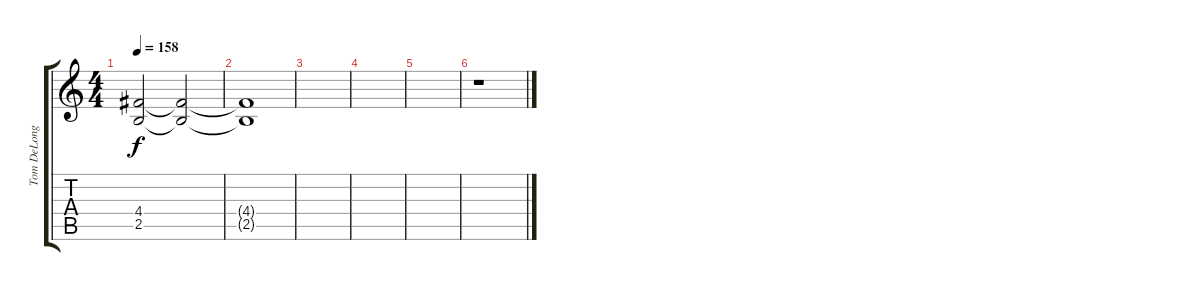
\track ("Tom DeLonge - Distortion Guitar" "Tom DeLong") {instrument distortionguitar}
\staff {score tabs}
\tuning (E4 B3 G3 D3 A2 E2) {hide}
\ts (4 4)
\tempo 158
\clef g2
\ks c
(4.4{t} 2.5{t}).2{dy f} (4.4{t} 2.5{t}).2{volume 0} |
(4.4{t} 2.5{t}).1 |
|
|
|
r.1
